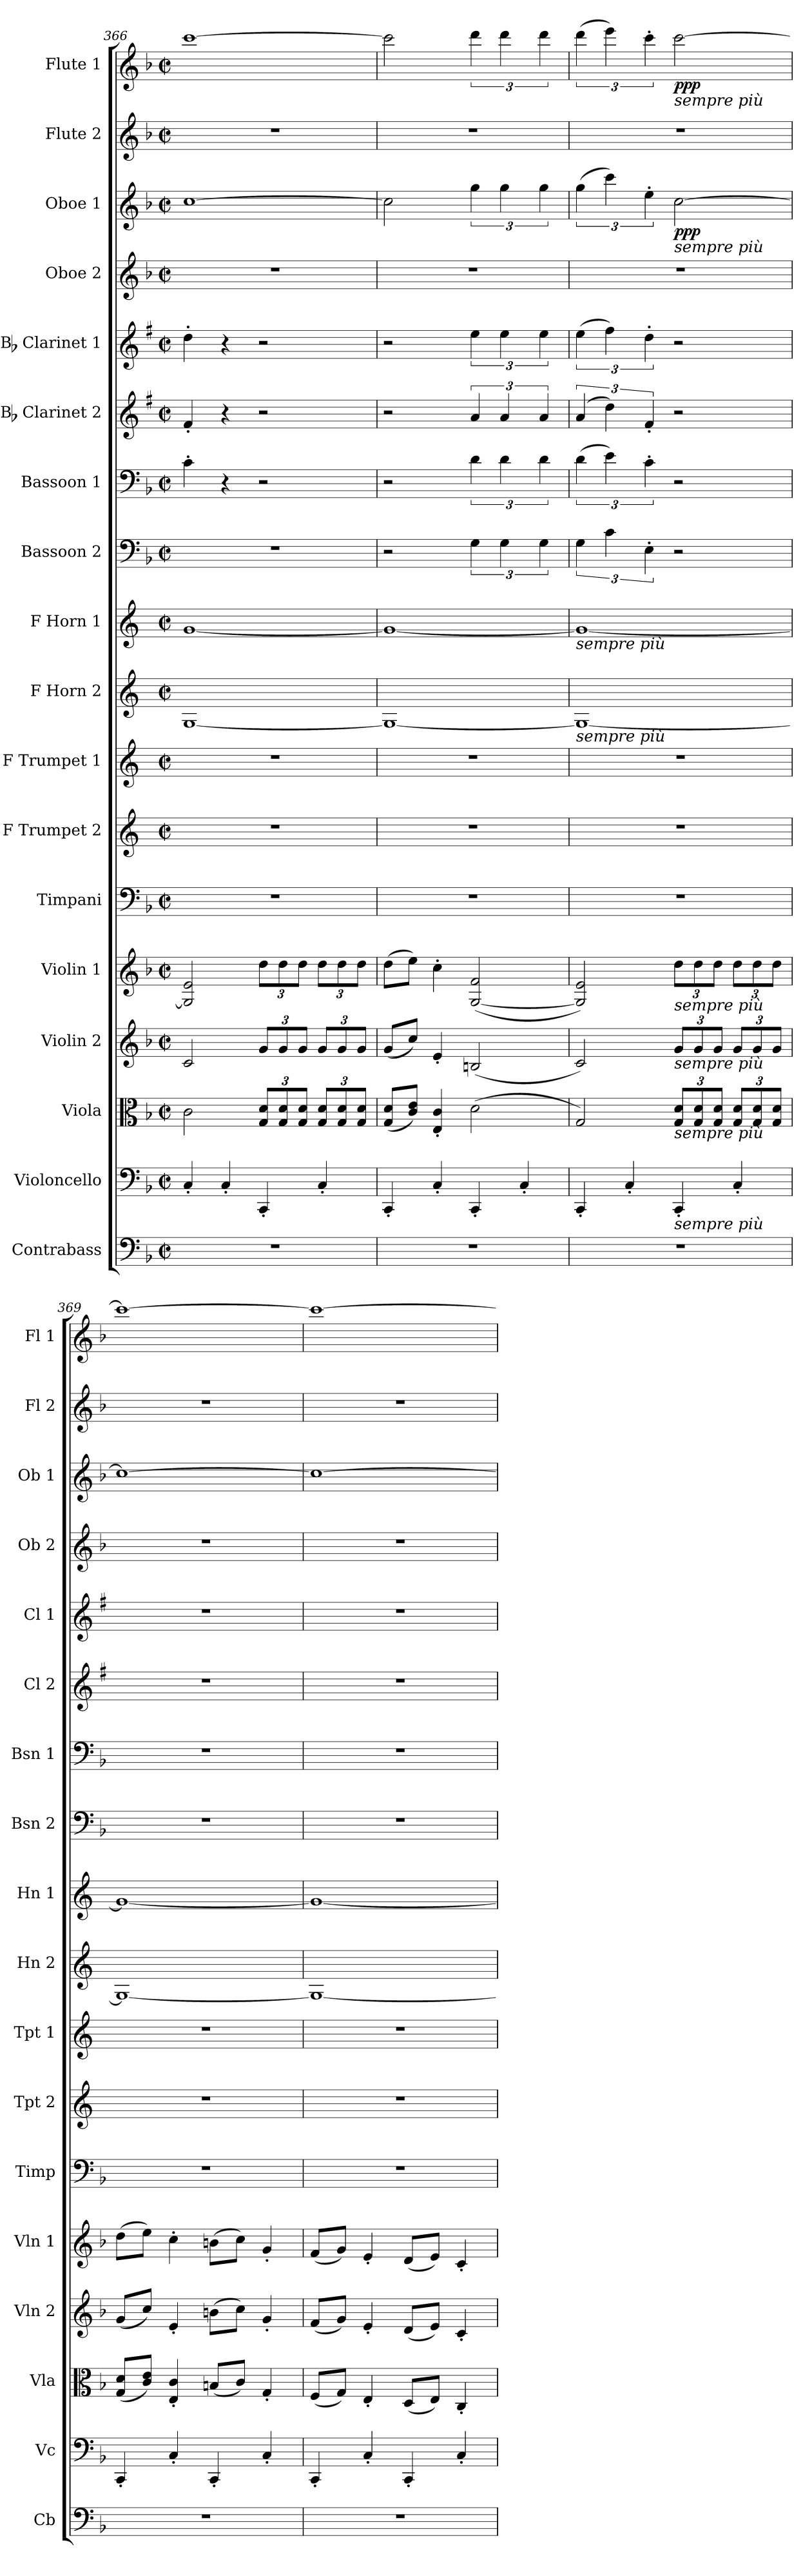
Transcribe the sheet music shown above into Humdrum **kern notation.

**kern	**kern	**kern	**kern	**kern	**kern	**kern	**kern	**kern	**kern	**kern	**kern	**kern	**kern	**kern	**kern	**dynam	**kern	**kern	**dynam
*part18	*part17	*part16	*part15	*part14	*part13	*part12	*part11	*part10	*part9	*part8	*part7	*part6	*part5	*part4	*part3	*part3	*part2	*part1	*part1
*staff18	*staff17	*staff16	*staff15	*staff14	*staff13	*staff12	*staff11	*staff10	*staff9	*staff8	*staff7	*staff6	*staff5	*staff4	*staff3	*staff3	*staff2	*staff1	*staff1
*I"Contrabass	*I"Violoncello	*I"Viola	*I"Violin 2	*I"Violin 1	*I"Timpani	*I"F Trumpet 2	*I"F Trumpet 1	*I"F Horn 2	*I"F Horn 1	*I"Bassoon 2	*I"Bassoon 1	*I"Bb Clarinet 2	*I"Bb Clarinet 1	*I"Oboe 2	*I"Oboe 1	*	*I"Flute 2	*I"Flute 1	*
*I'Cb	*I'Vc	*I'Vla	*I'Vln 2	*I'Vln 1	*I'Timp	*I'Tpt 2	*I'Tpt 1	*I'Hn 2	*I'Hn 1	*I'Bsn 2	*I'Bsn 1	*I'Cl 2	*I'Cl 1	*I'Ob 2	*I'Ob 1	*	*I'Fl 2	*I'Fl 1	*
*clefF4	*clefF4	*clefC3	*clefG2	*clefG2	*clefF4	*clefG2	*clefG2	*clefG2	*clefG2	*clefF4	*clefF4	*clefG2	*clefG2	*clefG2	*clefG2	*	*clefG2	*clefG2	*
*ITrd7c12	*	*	*	*	*	*ITrd-3c-5	*ITrd-3c-5	*ITrd4c7	*ITrd4c7	*	*	*ITrd1c2	*ITrd1c2	*	*	*	*	*	*
*k[b-]	*k[b-]	*k[b-]	*k[b-]	*k[b-]	*k[b-]	*k[b-]	*k[b-]	*k[b-]	*k[b-]	*k[b-]	*k[b-]	*k[b-]	*k[b-]	*k[b-]	*k[b-]	*	*k[b-]	*k[b-]	*
*M2/2	*M2/2	*M2/2	*M2/2	*M2/2	*M2/2	*M2/2	*M2/2	*M2/2	*M2/2	*M2/2	*M2/2	*M2/2	*M2/2	*M2/2	*M2/2	*	*M2/2	*M2/2	*
*met(c|)	*met(c|)	*met(c|)	*met(c|)	*met(c|)	*met(c|)	*met(c|)	*met(c|)	*met(c|)	*met(c|)	*met(c|)	*met(c|)	*met(c|)	*met(c|)	*met(c|)	*met(c|)	*	*met(c|)	*met(c|)	*
=366	=366	=366	=366	=366	=366	=366	=366	=366	=366	=366	=366	=366	=366	=366	=366	=366	=366	=366	=366
1r	4C'/	2c\	2c/	2G/] 2e/	1r	1r	1r	[1C	[1c	1r	4c'\	4e'/	4cc'\	1r	[1cc	.	1r	[1ccc	.
.	4C'/	.	.	.	.	.	.	.	.	.	4r	4r	4r	.	.	.	.	.	.
*	*	*Xbrackettup	*Xbrackettup	*Xbrackettup	*	*	*	*	*	*	*	*	*	*	*	*	*	*	*
.	4CC'/	12G/ 12d/L	12g/L	12dd\L	.	.	.	.	.	.	2r	2r	2r	.	.	.	.	.	.
.	.	12G/ 12d/	12g/	12dd\	.	.	.	.	.	.	.	.	.	.	.	.	.	.	.
.	.	12G/ 12d/J	12g/J	12dd\J	.	.	.	.	.	.	.	.	.	.	.	.	.	.	.
.	4C'/	12G/ 12d/L	12g/L	12dd\L	.	.	.	.	.	.	.	.	.	.	.	.	.	.	.
.	.	12G/ 12d/	12g/	12dd\	.	.	.	.	.	.	.	.	.	.	.	.	.	.	.
.	.	12G/ 12d/J	12g/J	12dd\J	.	.	.	.	.	.	.	.	.	.	.	.	.	.	.
=367	=367	=367	=367	=367	=367	=367	=367	=367	=367	=367	=367	=367	=367	=367	=367	=367	=367	=367	=367
1r	4CC'/	(8G/ 8d/L	(8g/L	(8dd\L	1r	1r	1r	1C_	1c_	2r	2r	2r	2r	1r	2cc\]	.	1r	2ccc\]	.
.	.	8c/ 8e/J)	8cc/J)	8ee\J)	.	.	.	.	.	.	.	.	.	.	.	.	.	.	.
.	4C'/	4E/' 4c/'	4e'/	4cc'\	.	.	.	.	.	.	.	.	.	.	.	.	.	.	.
.	4CC'/	(2d\	(2Bn/	([2G/ 2f/	.	.	.	.	.	6G\	6d\	6g/	6dd\	.	6gg\	.	.	6ddd\	.
.	.	.	.	.	.	.	.	.	.	6G\	6d\	6g/	6dd\	.	6gg\	.	.	6ddd\	.
.	4C'/	.	.	.	.	.	.	.	.	.	.	.	.	.	.	.	.	.	.
.	.	.	.	.	.	.	.	.	.	6G\	6d\	6g/	6dd\	.	6gg\	.	.	6ddd\	.
=368	=368	=368	=368	=368	=368	=368	=368	=368	=368	=368	=368	=368	=368	=368	=368	=368	=368	=368	=368
!	!	!	!	!	!	!	!	!	!LO:TX:b:i:t=sempre più	!	!	!	!	!	!	!	!	!	!
!	!	!	!	!	!	!	!	!LO:TX:b:i:t=sempre più	!	!	!	!	!	!	!	!	!	!	!
1r	4CC'/	2G/)	2c/)	2G/] 2e/)	1r	1r	1r	1C_	1c_	6G\	(6d\	(6g/	(6dd\	1r	(6gg\	.	1r	(6ddd\	.
.	.	.	.	.	.	.	.	.	.	6c\	6e\)	6cc\)	6ee\)	.	6ccc\)	.	.	6eee\)	.
.	4C'/	.	.	.	.	.	.	.	.	.	.	.	.	.	.	.	.	.	.
.	.	.	.	.	.	.	.	.	.	6E'\	6c'\	6e'/	6cc'\	.	6ee'\	.	.	6ccc'\	.
!	!	!	!	!	!	!	!	!	!	!	!	!	!	!	!	!	!	!LO:TX:b:i:t=sempre più	!
!	!	!	!	!	!	!	!	!	!	!	!	!	!	!	!LO:TX:b:i:t=sempre più	!	!	!	!
!	!	!	!	!LO:TX:b:i:t=sempre più	!	!	!	!	!	!	!	!	!	!	!	!	!	!	!
!	!	!	!LO:TX:b:i:t=sempre più	!	!	!	!	!	!	!	!	!	!	!	!	!	!	!	!
!	!	!LO:TX:b:i:t=sempre più	!	!	!	!	!	!	!	!	!	!	!	!	!	!	!	!	!
!	!LO:TX:b:i:t=sempre più	!	!	!	!	!	!	!	!	!	!	!	!	!	!	!	!	!	!
!	!	!	!	!	!	!	!	!	!	!	!	!	!	!	!	!LO:DY:b	!	!	!LO:DY:b
.	4CC'/	12G/ 12d/L	12g/L	12dd\L	.	.	.	.	.	2r	2r	2r	2r	.	[2cc\	ppp	.	[2ccc\	ppp
.	.	12G/ 12d/	12g/	12dd\	.	.	.	.	.	.	.	.	.	.	.	.	.	.	.
.	.	12G/ 12d/J	12g/J	12dd\J	.	.	.	.	.	.	.	.	.	.	.	.	.	.	.
.	4C'/	12G/ 12d/L	12g/L	12dd\L	.	.	.	.	.	.	.	.	.	.	.	.	.	.	.
.	.	12G/ 12d/	12g/	12dd\	.	.	.	.	.	.	.	.	.	.	.	.	.	.	.
.	.	12G/ 12d/J	12g/J	12dd\J	.	.	.	.	.	.	.	.	.	.	.	.	.	.	.
=369	=369	=369	=369	=369	=369	=369	=369	=369	=369	=369	=369	=369	=369	=369	=369	=369	=369	=369	=369
1r	4CC'/	(8G/ 8d/L	(8g/L	(8dd\L	1r	1r	1r	1C_	1c_	1r	1r	1r	1r	1r	1cc_	.	1r	1ccc_	.
.	.	8c/ 8e/J)	8cc/J)	8ee\J)	.	.	.	.	.	.	.	.	.	.	.	.	.	.	.
.	4C'/	4E/' 4c/'	4e'/	4cc'\	.	.	.	.	.	.	.	.	.	.	.	.	.	.	.
.	4CC'/	(8Bn/L	(8bn\L	(8bn\L	.	.	.	.	.	.	.	.	.	.	.	.	.	.	.
.	.	8c/J)	8cc\J)	8cc\J)	.	.	.	.	.	.	.	.	.	.	.	.	.	.	.
.	4C'/	4G'/	4g'/	4g'/	.	.	.	.	.	.	.	.	.	.	.	.	.	.	.
=370	=370	=370	=370	=370	=370	=370	=370	=370	=370	=370	=370	=370	=370	=370	=370	=370	=370	=370	=370
1r	4CC'/	(8F/L	(8f/L	(8f/L	1r	1r	1r	1C_	1c_	1r	1r	1r	1r	1r	1cc_	.	1r	1ccc_	.
.	.	8G/J)	8g/J)	8g/J)	.	.	.	.	.	.	.	.	.	.	.	.	.	.	.
.	4C'/	4E'/	4e'/	4e'/	.	.	.	.	.	.	.	.	.	.	.	.	.	.	.
.	4CC'/	(8D/L	(8d/L	(8d/L	.	.	.	.	.	.	.	.	.	.	.	.	.	.	.
.	.	8E/J)	8e/J)	8e/J)	.	.	.	.	.	.	.	.	.	.	.	.	.	.	.
.	4C'/	4C'/	4c'/	4c'/	.	.	.	.	.	.	.	.	.	.	.	.	.	.	.
=	=	=	=	=	=	=	=	=	=	=	=	=	=	=	=	=	=	=	=
*-	*-	*-	*-	*-	*-	*-	*-	*-	*-	*-	*-	*-	*-	*-	*-	*-	*-	*-	*-
